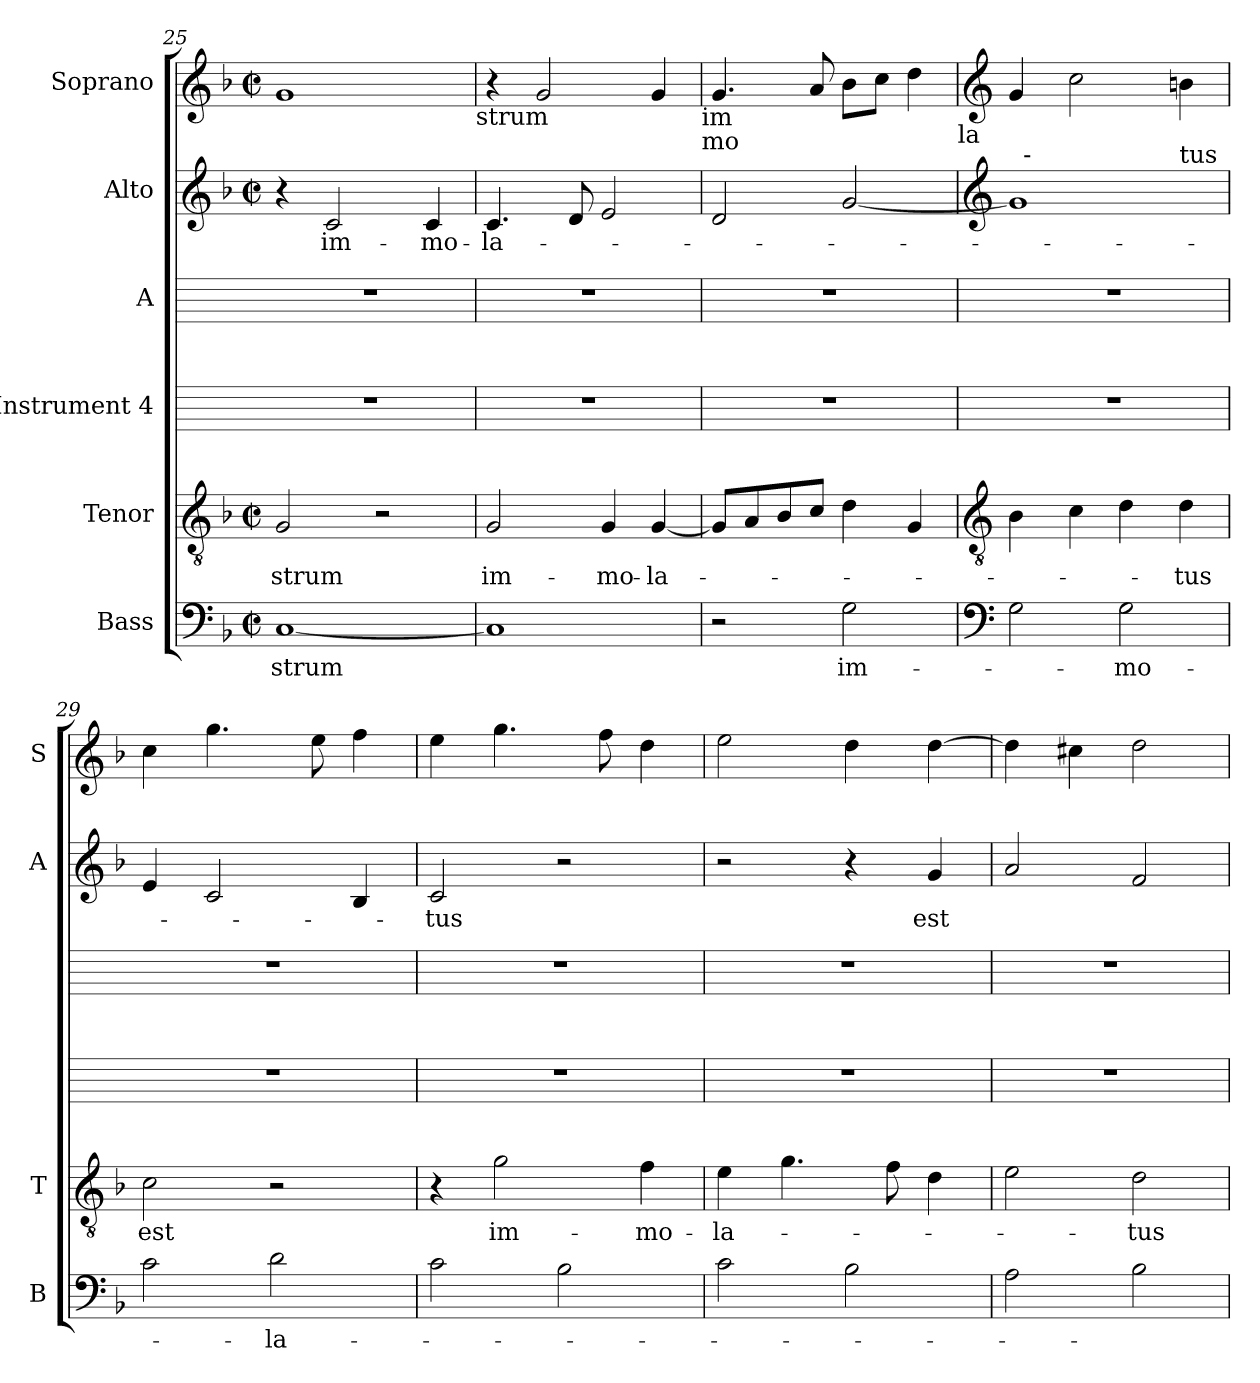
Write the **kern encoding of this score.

**kern	**text	**kern	**text	**kern	**kern	**kern	**text	**kern
*part6	*part6	*part5	*part5	*part4	*part3	*part2	*part2	*part1
*staff6	*staff6	*staff5	*staff5	*staff4	*staff3	*staff2	*staff2	*staff1
*I"Bass	*	*I"Tenor	*	*I"Instrument 4	*I"A	*I"Alto	*	*I"Soprano
*I'B	*	*I'T	*	*	*	*I'A	*	*I'S
*clefF4	*	*clefGv2	*	*	*	*clefG2	*	*clefG2
*	*	*	*	*	*ITrd-3c-5	*	*	*
*k[b-]	*	*k[b-]	*	*	*	*k[b-]	*	*k[b-]
*F:	*	*F:	*	*	*	*F:	*	*F:
*M2/2	*	*M2/2	*	*	*	*M2/2	*	*M2/2
*met(c|)	*	*met(c|)	*	*	*	*met(c|)	*	*met(c|)
=25	=25	=25	=25	=25	=25	=25	=25	=25
!	!LO:LY:b	!	!LO:LY:b:cj	!	!	!	!	!
[<1C	-strum	2G/	-strum	1r	1r	4r	.	1g
!	!	!	!	!	!	!	!LO:LY:b:cj	!
.	.	.	.	.	.	2c/	im-	.
.	.	2r	.	.	.	.	.	.
!	!	!	!	!	!	!	!LO:LY:b:cj	!
.	.	.	.	.	.	4c/	-mo-	.
!	!	!	!	!	!	!	!	!LO:TX:b:t=strum
=26	=26	=26	=26	=26	=26	=26	=26	=26
!	!	!	!LO:LY:b:cj	!	!	!	!LO:LY:b:cj	!
1C]	.	2G/	im-	1r	1r	4.c/	-la-	4r
.	.	.	.	.	.	.	.	2g/
.	.	.	.	.	.	8d/	.	.
!	!	!	!LO:LY:b:cj	!	!	!	!	!
.	.	4G/	-mo-	.	.	2e/	.	.
!	!	!	!LO:LY:b:cj	!	!	!	!	!
.	.	[<4G/	-la-	.	.	.	.	4g/
!	!	!	!	!	!	!	!	!LO:TX:b:t=im
!	!	!	!	!	!	!	!	!LO:TX:b:t=mo
=27	=27	=27	=27	=27	=27	=27	=27	=27
2r	.	8G/L]	.	1r	1r	2d/	.	4.g/
.	.	8A/	.	.	.	.	.	.
.	.	8B-/	.	.	.	.	.	.
.	.	8c/J	.	.	.	.	.	8a/
!	!LO:LY:b:cj	!	!	!	!	!	!	!
2G\	im-	4d\	.	.	.	[>2g/	.	8b-\L
.	.	.	.	.	.	.	.	8cc\J
.	.	4G/	.	.	.	.	.	4dd\
!	!	!	!	!	!	!	!	!LO:TX:b:t=la
!!LO:PB:g=z
=28	=28	=28	=28	=28	=28	=28	=28	=28
*clefF4	*	*clefGv2	*	*	*	*clefG2	*	*clefG2
*	*	*	*	*	*	*^	*	*
*	*	*	*	*	*	*	*^	*	*
2G\	.	4B-\	.	1r	1r	1g]	32ryy	2.ryy	.	4g/
!	!	!	!	!	!	!	!LO:TX:a:t=-	!	!	!
.	.	.	.	.	.	.	2ryy	.	.	.
.	.	4c\	.	.	.	.	.	.	.	2cc\
!	!LO:LY:b:cj	!	!	!	!	!	!	!	!	!
2G\	-mo-	4d\	.	.	.	.	.	.	.	.
.	.	.	.	.	.	.	4...ryy	.	.	.
!	!	!	!	!	!	!	!	!LO:TX:a:t=tus	!	!
!	!	!	!LO:LY:b:cj	!	!	!	!	!	!	!
.	.	4d\	-tus	.	.	.	.	4ryy	.	4bn\
=29	=29	=29	=29	=29	=29	=29	=29	=29	=29	=29
!	!	!	!	!	!	!LO:TX:a:t=est	!	!	!	!
!	!	!	!LO:LY:b:cj	!	!	!	!	!	!	!
*	*	*	*	*	*	*v	*v	*v	*	*
2c\	.	2c\	est	1r	1r	4e/	.	4cc\
.	.	.	.	.	.	2c/	.	4.gg\
!	!LO:LY:b:cj	!	!	!	!	!	!	!
2d\	-la-	2r	.	.	.	.	.	.
.	.	.	.	.	.	.	.	8ee\
.	.	.	.	.	.	4B-/	.	4ff\
=30	=30	=30	=30	=30	=30	=30	=30	=30
!	!	!	!	!	!	!	!LO:LY:b:cj	!
2c\	.	4r	.	1r	1r	2c/	-tus	4ee\
!	!	!	!LO:LY:b:cj	!	!	!	!	!
.	.	2g\	im-	.	.	.	.	4.gg\
2B-\	.	.	.	.	.	2r	.	.
.	.	.	.	.	.	.	.	8ff\
!	!	!	!LO:LY:b:cj	!	!	!	!	!
.	.	4f\	-mo-	.	.	.	.	4dd\
=31	=31	=31	=31	=31	=31	=31	=31	=31
!	!	!	!LO:LY:b:cj	!	!	!	!	!
2c\	.	4e\	-la-	1r	1r	2r	.	2ee\
.	.	4.g\	.	.	.	.	.	.
2B-\	.	.	.	.	.	4r	.	4dd\
.	.	8f\	.	.	.	.	.	.
!	!	!	!	!	!	!	!LO:LY:b:cj	!
.	.	4d\	.	.	.	4g/	est	[>4dd\
=32	=32	=32	=32	=32	=32	=32	=32	=32
2A\	.	2e\	.	1r	1r	2a/	.	4dd\]
.	.	.	.	.	.	.	.	4cc#X\
!	!	!	!LO:LY:b:cj	!	!	!	!	!
2B-\	.	2d\	-tus	.	.	2f/	.	2dd\
=	=	=	=	=	=	=	=	=
*-	*-	*-	*-	*-	*-	*-	*-	*-
